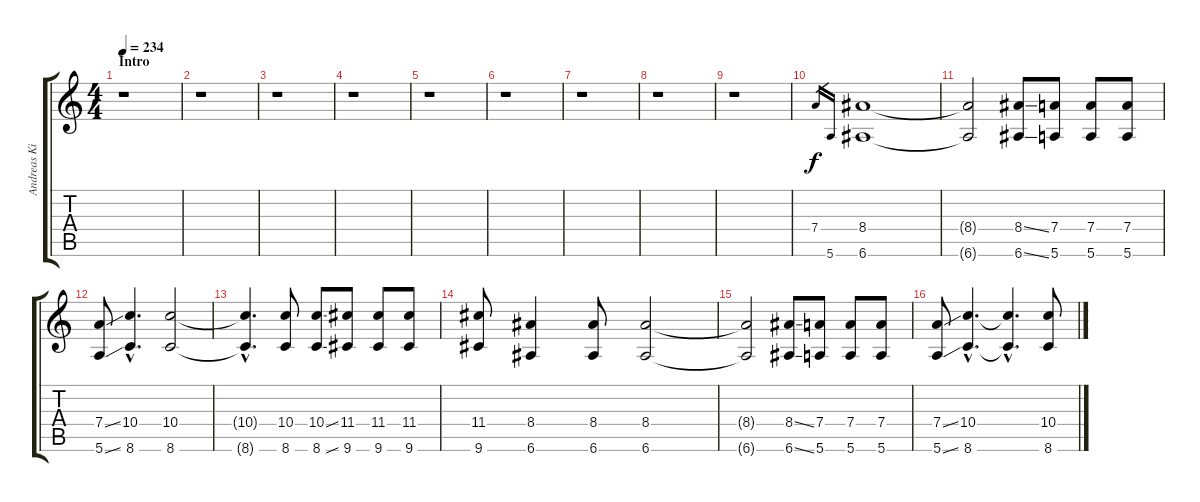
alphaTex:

\track ("Andreas Kisser - Overdub" "Andreas Ki") {instrument distortionguitar}
\staff {score tabs}
\tuning (E4 B3 G3 D3 A2 E2) {hide}
\ts (4 4)
\section ("" "Intro")
\tempo 234
\clef g2
\ks c
r.1{dy f instrument distortionguitar} |
r.1 |
r.1 |
r.1 |
r.1 |
r.1 |
r.1 |
r.1 |
r.1 |
7.4.16{gr} 5.6.16{gr} (8.4 6.6).1 |
(8.4{t} 6.6{t}).2 (8.4{ss} 6.6{ss}).8 (7.4 5.6).8 (7.4 5.6).8 (7.4 5.6).8 |
(7.4{ss} 5.6{ss}).8 (10.4{hac} 8.6{hac}).4{d} (10.4 8.6).2 |
(10.4{hac t} 8.6{hac t}).4{d} (10.4 8.6).8 (10.4{ss} 8.6{ss}).8 (11.4 9.6).8 (11.4 9.6).8 (11.4 9.6).8 |
(11.4 9.6).8 (8.4 6.6).4 (8.4 6.6).8 (8.4 6.6).2 |
(8.4{t} 6.6{t}).2 (8.4{ss} 6.6{ss}).8 (7.4 5.6).8 (7.4 5.6).8 (7.4 5.6).8 |
(7.4{ss} 5.6{ss}).8 (10.4{hac} 8.6{hac}).4{d} (10.4{hac t} 8.6{hac t}).4{d} (10.4 8.6).8
